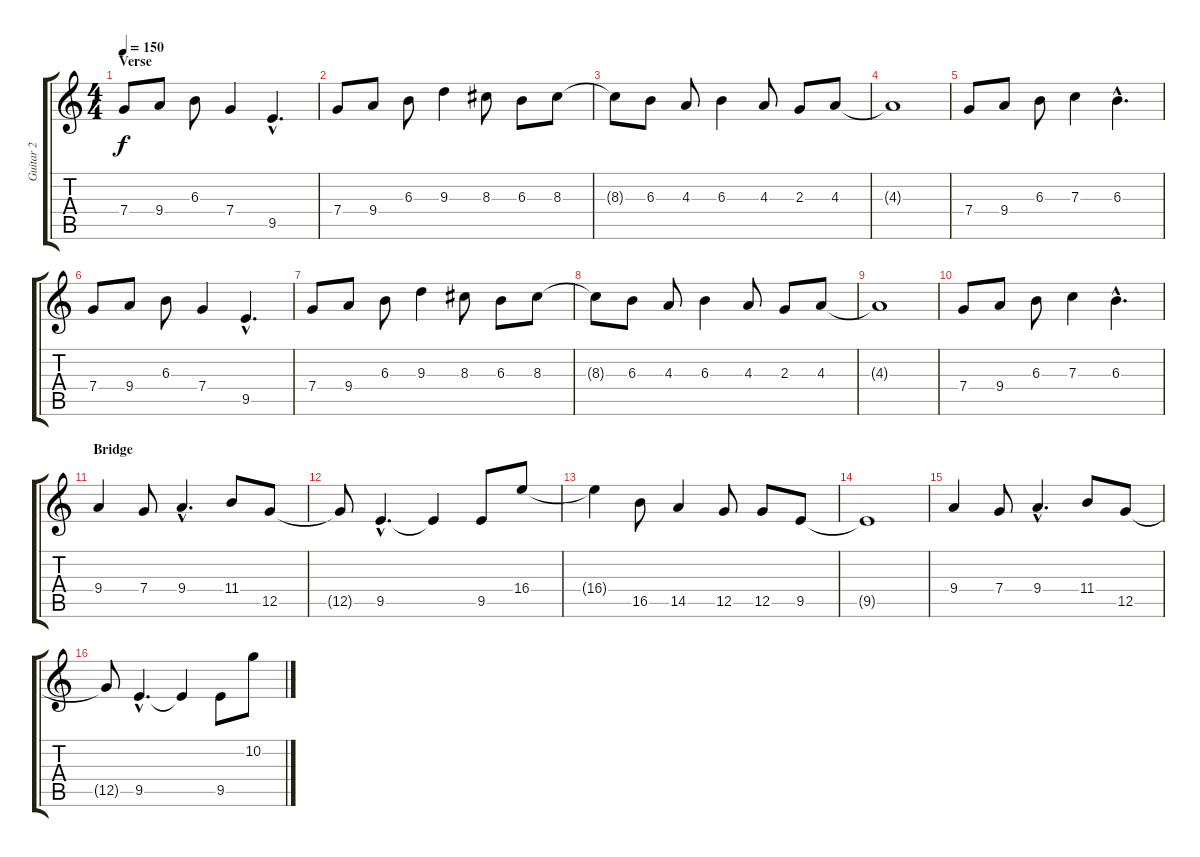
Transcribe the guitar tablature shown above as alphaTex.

\track ("Guitar 2" "Guitar 2") {instrument overdrivenguitar}
\staff {score tabs}
\tuning (D4 A3 F3 C3 G2 C2) {hide}
\ts (4 4)
\section ("" "Verse")
\tempo 150
\clef g2
\ks c
7.4.8{dy f} 9.4.8 6.3.8 7.4.4 9.5{hac}.4{d} |
7.4.8 9.4.8 6.3.8 9.3.4 8.3.8 6.3.8 8.3.8 |
8.3{t}.8 6.3.8 4.3.8 6.3.4 4.3.8 2.3.8 4.3.8 |
4.3{t}.1 |
7.4.8 9.4.8 6.3.8 7.3.4 6.3{hac}.4{d} |
7.4.8 9.4.8 6.3.8 7.4.4 9.5{hac}.4{d} |
7.4.8 9.4.8 6.3.8 9.3.4 8.3.8 6.3.8 8.3.8 |
8.3{t}.8 6.3.8 4.3.8 6.3.4 4.3.8 2.3.8 4.3.8 |
4.3{t}.1 |
7.4.8 9.4.8 6.3.8 7.3.4 6.3{hac}.4{d} |
\section ("" "Bridge")
9.4.4 7.4.8 9.4{hac}.4{d} 11.4.8 12.5.8 |
12.5{t}.8 9.5{hac}.4{d} 9.5{t}.4 9.5.8 16.4.8 |
16.4{t}.4 16.5.8 14.5.4 12.5.8 12.5.8 9.5.8 |
9.5{t}.1 |
9.4.4 7.4.8 9.4{hac}.4{d} 11.4.8 12.5.8 |
12.5{t}.8 9.5{hac}.4{d} 9.5{t}.4 9.5.8 10.2.8
